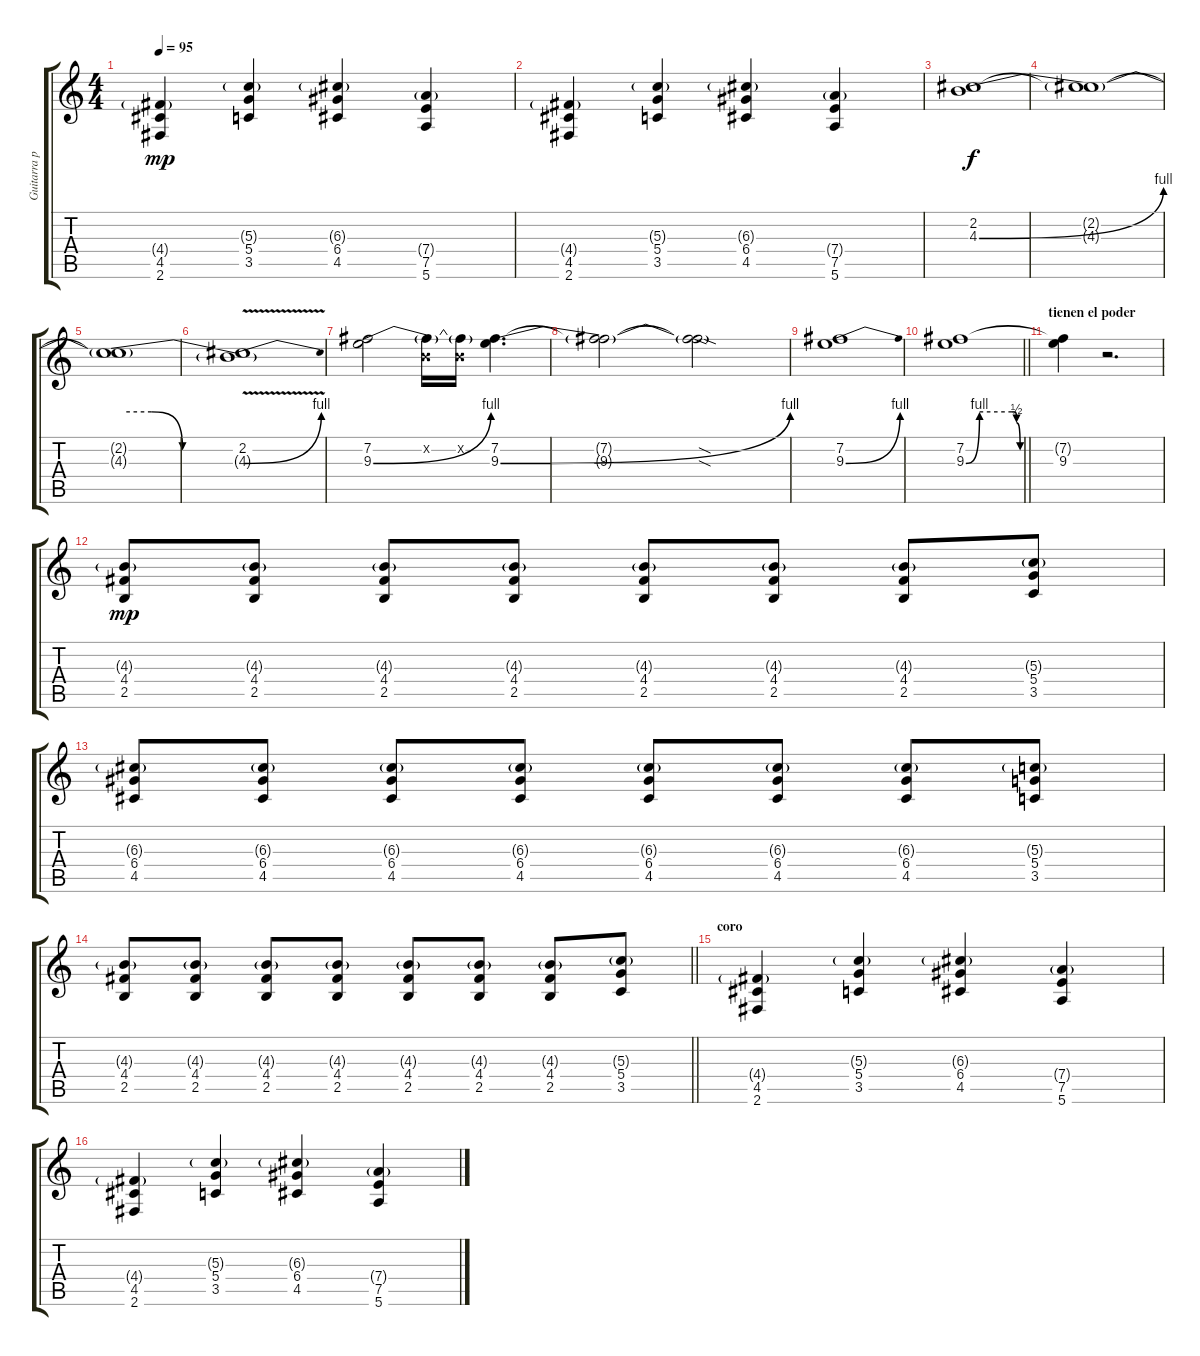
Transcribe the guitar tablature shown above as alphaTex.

\track ("Guitarra principal" "Guitarra p") {instrument overdrivenguitar}
\staff {score tabs}
\tuning (E4 B3 G3 D3 A2 E2) {hide}
\ts (4 4)
\tempo 95
\clef g2
\ks c
(4.4{g} 4.5 2.6).4{dy mp} (5.3{g} 5.4 3.5).4 (6.3{g} 6.4 4.5).4 (7.4{g} 7.5 5.6).4 |
(4.4{g} 4.5 2.6).4 (5.3{g} 5.4 3.5).4 (6.3{g} 6.4 4.5).4 (7.4{g} 7.5 5.6).4 |
(2.2 4.3{be (bend 0 0 60 4)}).1{dy f} |
(2.2{t} 4.3{t}).1 |
(2.2{t} 4.3{be (custom 0 4 15 4 30 0 60 0) t}).1 |
(2.2{v} 4.3{be (bend 0 0 60 4) t}).1 |
(7.2 9.3{be (bend 0 0 60 4)}).2 (0.2{x} 9.3{t}).16 (0.2{x} 9.3{t}).16 (7.2 9.3{be (bend 0 0 60 4)}).4{d} |
(7.2{t} 9.3{t}).2 (7.2{sod t} 9.3{sod t}).2 |
(7.2 9.3{be (bend 0 0 60 4)}).1 |
\barLineRight lightlight
(7.2 9.3{be (custom 0 0 15 4 51 4 54 4 56 2 60 0)}).1 |
\section ("" "tienen el poder")
(7.2{t} 9.3).4 r.2{d volume 0} |
(4.3{g} 4.4 2.5).8{dy mp volume 13} (4.3{g} 4.4 2.5).8 (4.3{g} 4.4 2.5).8 (4.3{g} 4.4 2.5).8 (4.3{g} 4.4 2.5).8 (4.3{g} 4.4 2.5).8 (4.3{g} 4.4 2.5).8 (5.3{g} 5.4 3.5).8 |
(6.3{g} 6.4 4.5).8 (6.3{g} 6.4 4.5).8 (6.3{g} 6.4 4.5).8 (6.3{g} 6.4 4.5).8 (6.3{g} 6.4 4.5).8 (6.3{g} 6.4 4.5).8 (6.3{g} 6.4 4.5).8 (5.3{g} 5.4 3.5).8 |
\barLineRight lightlight
(4.3{g} 4.4 2.5).8 (4.3{g} 4.4 2.5).8 (4.3{g} 4.4 2.5).8 (4.3{g} 4.4 2.5).8 (4.3{g} 4.4 2.5).8 (4.3{g} 4.4 2.5).8 (4.3{g} 4.4 2.5).8 (5.3{g} 5.4 3.5).8 |
\section ("" "coro")
(4.4{g} 4.5 2.6).4 (5.3{g} 5.4 3.5).4 (6.3{g} 6.4 4.5).4 (7.4{g} 7.5 5.6).4 |
(4.4{g} 4.5 2.6).4 (5.3{g} 5.4 3.5).4 (6.3{g} 6.4 4.5).4 (7.4{g} 7.5 5.6).4
